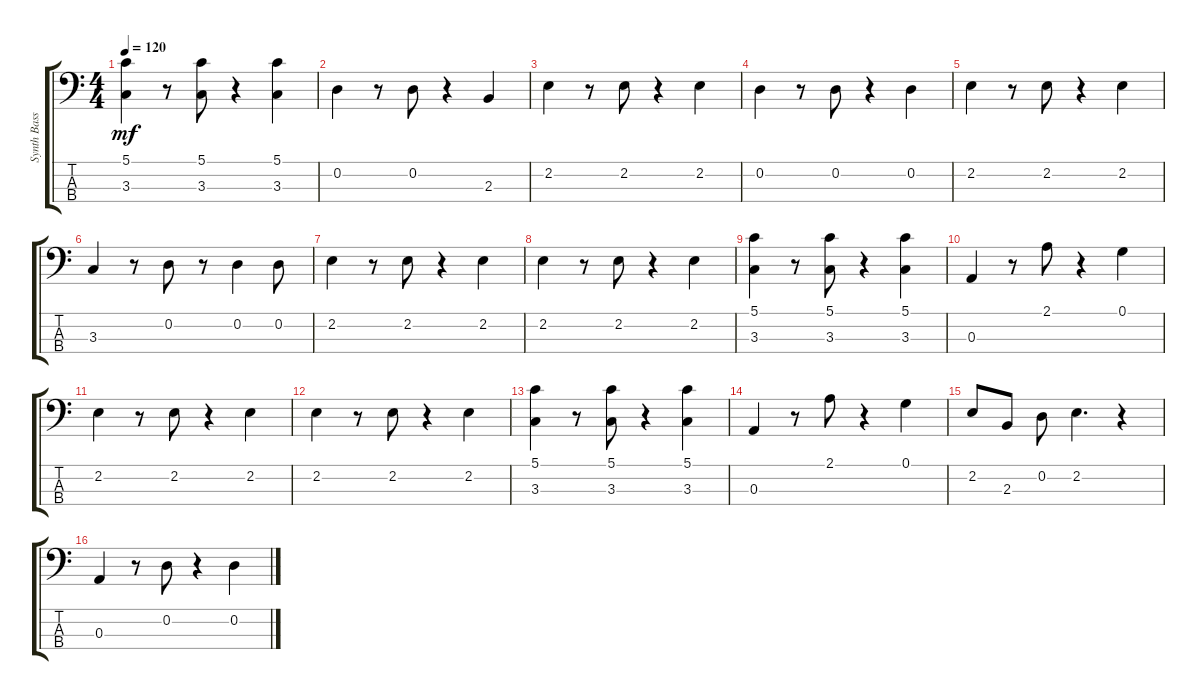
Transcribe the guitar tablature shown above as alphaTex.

\track ("Synth Bass 2" "Synth Bass") {instrument electricbassfinger}
\staff {score tabs}
\tuning (G2 D2 A1 E1) {hide}
\ts (4 4)
\tempo 120
\clef f4
\ks c
(5.1 3.3).4{dy mf} r.8 (5.1 3.3).8 r.4 (5.1 3.3).4 |
0.2.4 r.8 0.2.8 r.4 2.3.4 |
2.2.4 r.8 2.2.8 r.4 2.2.4 |
0.2.4 r.8 0.2.8 r.4 0.2.4 |
2.2.4 r.8 2.2.8 r.4 2.2.4 |
3.3.4 r.8 0.2.8 r.8 0.2.4 0.2.8 |
2.2.4 r.8 2.2.8 r.4 2.2.4 |
2.2.4 r.8 2.2.8 r.4 2.2.4 |
(5.1 3.3).4 r.8 (5.1 3.3).8 r.4 (5.1 3.3).4 |
0.3.4 r.8 2.1.8 r.4 0.1.4 |
2.2.4 r.8 2.2.8 r.4 2.2.4 |
2.2.4 r.8 2.2.8 r.4 2.2.4 |
(5.1 3.3).4 r.8 (5.1 3.3).8 r.4 (5.1 3.3).4 |
0.3.4 r.8 2.1.8 r.4 0.1.4 |
2.2.8 2.3.8 0.2.8 2.2.4{d} r.4 |
0.3.4 r.8 0.2.8 r.4 0.2.4
